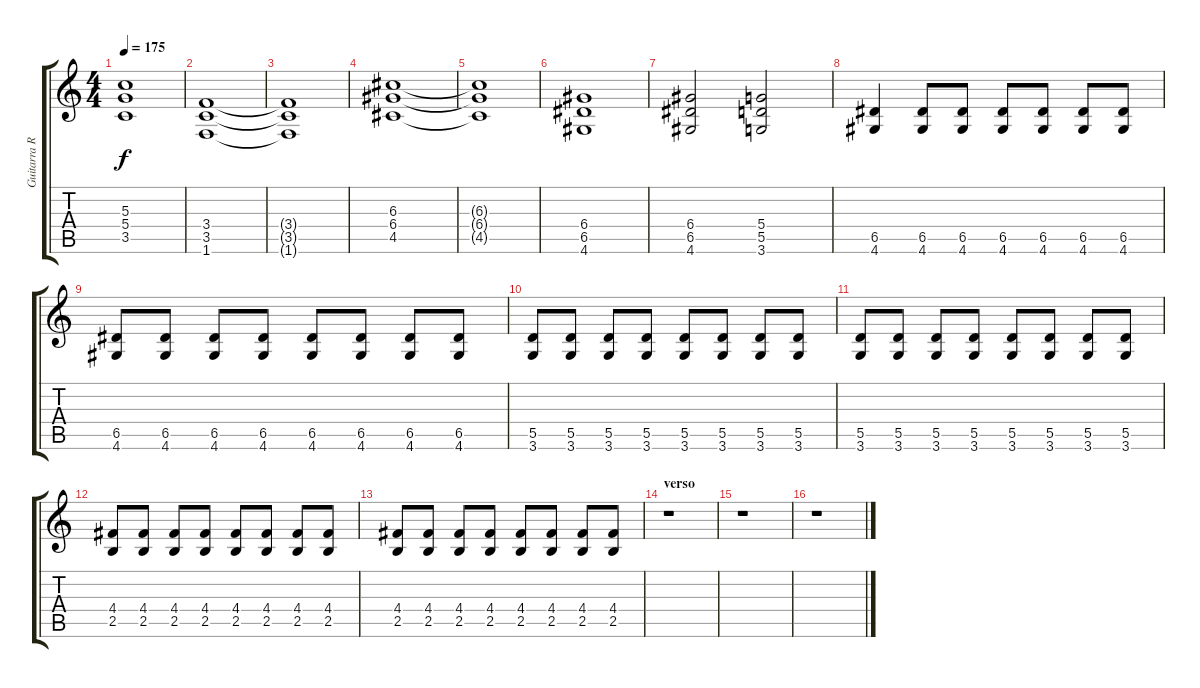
\track ("Guitarra Ritmica" "Guitarra R") {instrument distortionguitar}
\staff {score tabs}
\tuning (E4 B3 G3 D3 A2 E2) {hide}
\ts (4 4)
\tempo 175
\clef g2
\ks c
(5.3{t} 5.4{t} 3.5{t}).1{dy f} |
(3.4 3.5 1.6).1 |
(3.4{t} 3.5{t} 1.6{t}).1 |
(6.3 6.4 4.5).1 |
(6.3{t} 6.4{t} 4.5{t}).1 |
(6.4 6.5 4.6).1 |
(6.4 6.5 4.6).2 (5.4 5.5 3.6).2 |
(6.5 4.6).4 (6.5 4.6).8 (6.5 4.6).8 (6.5 4.6).8 (6.5 4.6).8 (6.5 4.6).8 (6.5 4.6).8 |
(6.5 4.6).8 (6.5 4.6).8 (6.5 4.6).8 (6.5 4.6).8 (6.5 4.6).8 (6.5 4.6).8 (6.5 4.6).8 (6.5 4.6).8 |
(5.5 3.6).8 (5.5 3.6).8 (5.5 3.6).8 (5.5 3.6).8 (5.5 3.6).8 (5.5 3.6).8 (5.5 3.6).8 (5.5 3.6).8 |
(5.5 3.6).8 (5.5 3.6).8 (5.5 3.6).8 (5.5 3.6).8 (5.5 3.6).8 (5.5 3.6).8 (5.5 3.6).8 (5.5 3.6).8 |
(4.4 2.5).8 (4.4 2.5).8 (4.4 2.5).8 (4.4 2.5).8 (4.4 2.5).8 (4.4 2.5).8 (4.4 2.5).8 (4.4 2.5).8 |
(4.4 2.5).8 (4.4 2.5).8 (4.4 2.5).8 (4.4 2.5).8 (4.4 2.5).8 (4.4 2.5).8 (4.4 2.5).8 (4.4 2.5).8 |
\section ("" "verso")
r.1 |
r.1 |
r.1
